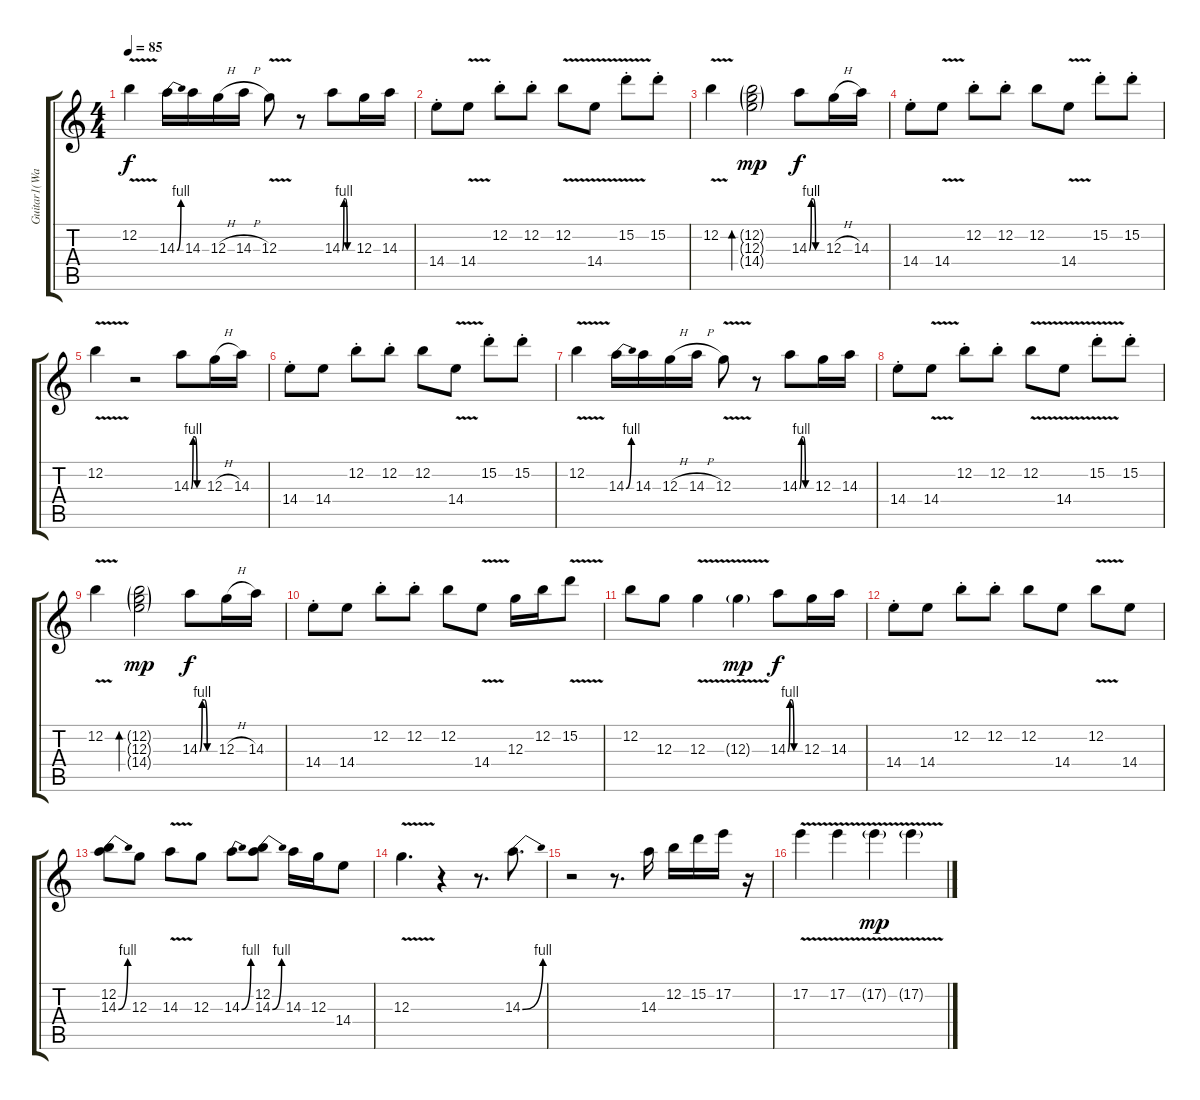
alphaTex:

\track ("Guitar1(WahWah)" "Guitar1(Wa") {instrument distortionguitar}
\staff {score tabs}
\tuning (E4 B3 G3 D3 A2 E2) {hide}
\ts (4 4)
\tempo 85
\clef g2
\ks c
12.2{v}.4{dy f} 14.3{be (bend 0 0 60 4)}.16 14.3.16 12.3{h}.16 14.3{h}.16 12.3{v}.8 r.8 14.3{be (custom 0 0 10 4 20 4 30 0 60 0)}.8 12.3.16 14.3.16 |
14.4{st}.8 14.4{v}.8 12.2{st}.8 12.2{st}.8 12.2{v}.8 14.4{v}.8 15.2{v st}.8 15.2{st}.8 |
12.2{v}.4 (12.2{g} 12.3{g} 14.4{g}).2{bd 240 dy mp} 14.3{be (custom 0 0 10 4 20 4 30 0 60 0)}.8{dy f} 12.3{h}.16 14.3.16 |
14.4{st}.8 14.4{v}.8 12.2{st}.8 12.2{st}.8 12.2.8 14.4{v}.8 15.2{st}.8 15.2{st}.8 |
12.2{v}.4 r.2 14.3{be (custom 0 0 10 4 20 4 30 0 60 0)}.8 12.3{h}.16 14.3.16 |
14.4{st}.8 14.4.8 12.2{st}.8 12.2{st}.8 12.2.8 14.4{v}.8 15.2{st}.8 15.2{st}.8 |
12.2{v}.4 14.3{be (bend 0 0 60 4)}.16 14.3.16 12.3{h}.16 14.3{h}.16 12.3{v}.8 r.8 14.3{be (custom 0 0 10 4 20 4 30 0 60 0)}.8 12.3.16 14.3.16 |
14.4{st}.8 14.4{v}.8 12.2{st}.8 12.2{st}.8 12.2{v}.8 14.4{v}.8 15.2{v st}.8 15.2{st}.8 |
12.2{v}.4 (12.2{g} 12.3{g} 14.4{g}).2{bd 240 dy mp} 14.3{be (custom 0 0 10 4 20 4 30 0 60 0)}.8{dy f} 12.3{h}.16 14.3.16 |
14.4{st}.8 14.4.8 12.2{st}.8 12.2{st}.8 12.2.8 14.4{v}.8 12.3.16 12.2.16 15.2{v}.8 |
12.2.8 12.3.8 12.3{v}.4 12.3{v g}.4{dy mp} 14.3{be (custom 0 0 10 4 20 4 30 0 60 0)}.8{dy f} 12.3.16 14.3.16 |
14.4{st}.8 14.4.8 12.2{st}.8 12.2{st}.8 12.2.8 14.4.8 12.2{v}.8 14.4.8 |
(12.2 14.3{be (bend 0 0 60 4)}).8 12.3.8 14.3{v}.8 12.3.8 14.3{be (bend 0 0 60 4)}.8 (12.2 14.3{be (bend 0 0 60 4)}).8 14.3.16 12.3.16 14.4.8 |
12.3{v}.4{d} r.4 r.8{d} 14.3{be (bend 0 0 60 4)}.8{d} |
r.2 r.8{d} 14.3.16 12.2.16 15.2.16 17.2.16 r.16 |
17.2{v}.4 17.2{v}.4 17.2{v g}.4{dy mp} 17.2{v g}.4
